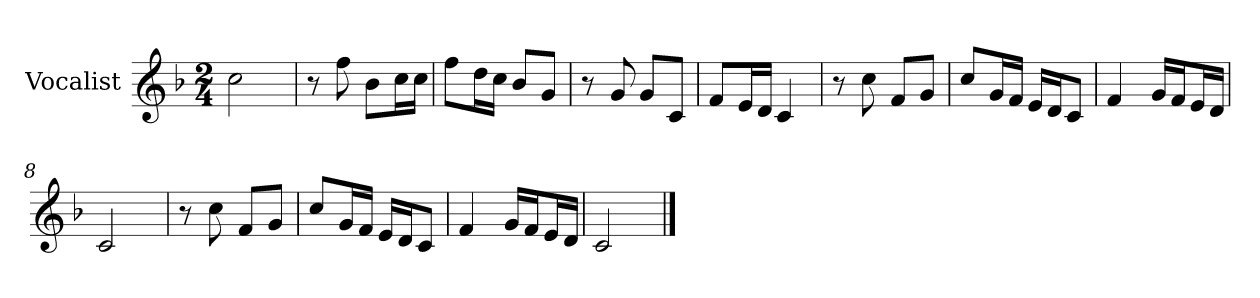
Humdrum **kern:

**kern
*part1
*staff1
*I"Vocalist
*k[b-]
*F:
*M2/4
=
2cc
=1
8r
8ff
8b-L
16ccL
16ccJJ
=2
8ffL
16ddL
16ccJJ
8b-L
8gJ
=3
8r
8g
8gL
8cJ
=4
8fL
16eL
16dJJ
4c
=5
8r
8cc
8fL
8gJ
=6
8ccL
16gL
16fJJ
16eLL
16dJ
8cJ
=7
4f
16gLL
16fJ
16eL
16dJJ
=8
2c
=9
8r
8cc
8fL
8gJ
=10
8ccL
16gL
16fJJ
16eLL
16dJ
8cJ
=11
4f
16gLL
16fJ
16eL
16dJJ
=12
2c
==
*-
